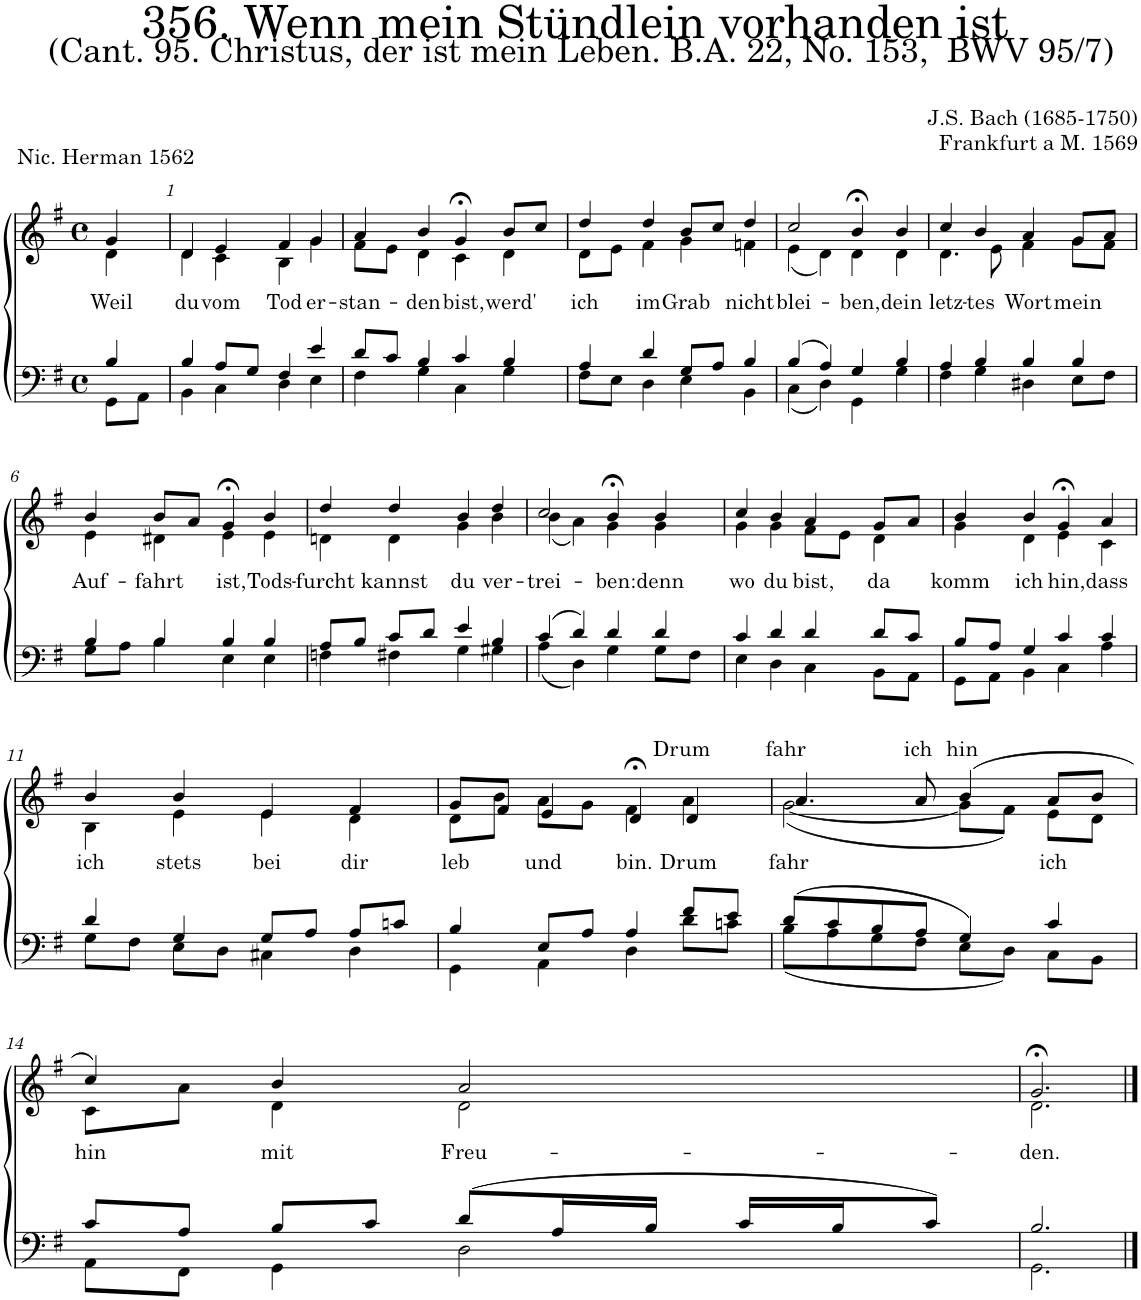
**kern	**kern	**text
*part2	*part1	*part1
*staff2	*staff1	*staff1
*I"Tenor/Bass	*I"Soprano/Alto	*
*clefF4	*clefG2	*
*k[f#]	*k[f#]	*
*M4/4	*M4/4	*
*met(c)	*met(c)	*
=	=	=
*^	*	*
!	!	!	!LO:LY:b
*	*	*^	*
4B/	8GG\L	4g/	4d\	Weil
.	8AA\J	.	.	.
=1	=1	=1	=1	=1
!	!	!	!	!LO:LY:b
4B/	4BB\	4d;</	4d\	du
!	!	!	!	!LO:LY:b
8A/L	4C\	4e/	4c\	vom
8G/J	.	.	.	.
!	!	!	!	!LO:LY:b
4F#/	4D\	4f#/	4B\	Tod
!	!	!	!	!LO:LY:b
4e/	4E\	4g/	4g\	er-
=2	=2	=2	=2	=2
!	!	!	!	!LO:LY:b
8d/L	4F#\	4a;</	8f#\L	-stan-
8c/J	.	.	8e\J	.
!	!	!	!	!LO:LY:b
4B/	4G\	4b/	4d\	-den
!	!	!	!	!LO:LY:b
4c/	4C\	4g;<,/	4c\	bist,
!	!	!	!	!LO:LY:b
4B/	4G\	8b/L	4d\	werd'
.	.	8cc/J	.	.
=3	=3	=3	=3	=3
!	!	!	!	!LO:LY:b
4A/	8F#\L	4dd/	8d\L	ich
.	8E\J	.	8e\J	.
!	!	!	!	!LO:LY:b
4d/	4D\	4dd/	4f#\	im
!	!	!	!	!LO:LY:b
8G/L	4E\	8b/L	4g\	Grab
8A/J	.	8cc/J	.	.
!	!	!	!	!LO:LY:b
4B/	4BB\	4dd/	4fn\	nicht
=4	=4	=4	=4	=4
!	!	!	!	!LO:LY:b
(4B/	(4C\	2cc/	(4e\	blei-
4A/)	4D\)	.	4d\)	.
!	!	!	!	!LO:LY:b
4G/	4GG\	4b;<,/	4d\	-ben,
!	!	!	!	!LO:LY:b
4B/	4G\	4b/	4d\	dein
=5	=5	=5	=5	=5
!	!	!	!	!LO:LY:b
4A/	4F#\	4cc;</	4.d\	letz-
!	!	!	!	!LO:LY:b
4B/	4G\	4b/	.	-tes
.	.	.	8e\	.
!	!	!	!	!LO:LY:b
4B/	4D#X\	4a/	4f#\	Wort
!	!	!	!	!LO:LY:b
4B/	8E\L	8g/L	8g\L	mein
.	8F#\J	8a/J	8f#\J	.
!!LO:LB:g=z	!!
=6	=6	=6	=6	=6
!	!	!	!	!LO:LY:b
4B/	8G\L	4b/	4e\	Auf-
.	8A\J	.	.	.
!	!	!	!	!LO:LY:b
4B/	4B\	8b/L	4d#X\	-fahrt
.	.	8a/J	.	.
!	!	!	!	!LO:LY:b
4B/	4E\	4g;<,/	4e\	ist,
!	!	!	!	!LO:LY:b
4B/	4E\	4b/	4e\	Tods-
=7	=7	=7	=7	=7
!	!	!	!	!LO:LY:b
8A/L	4Fn\	4dd/	4dn\	-furcht
8B/J	.	.	.	.
!	!	!	!	!LO:LY:b
8c/L	4F#X\	4dd/	4d\	kannst
8d/J	.	.	.	.
!	!	!	!	!LO:LY:b
4e/	4G\	4b/	4g\	du
!	!	!	!	!LO:LY:b
4B/	4G#X\	4dd/	4b\	ver-
=8	=8	=8	=8	=8
!	!	!	!	!LO:LY:b
(4c/	(4A\	2cc;</	(4b\	-trei-
4d/)	4D\)	.	4a\)	.
!	!	!	!	!LO:LY:b
4d/	4G\	4b;<,/	4g\	-ben:
!	!	!	!	!LO:LY:b
4d/	8G\L	4b/	4g\	denn
.	8F#\J	.	.	.
=9	=9	=9	=9	=9
!	!	!	!	!LO:LY:b
4c/	4E\	4cc;</	4g\	wo
!	!	!	!	!LO:LY:b
4d/	4D\	4b/	4g\	du
!	!	!	!	!LO:LY:b
4d/	4C\	4a/	8f#\L	bist,
.	.	.	8e\J	.
!	!	!	!	!LO:LY:b
8d/L	8BB\L	8g/L	4d\	da
8c/J	8AA\J	8a/J	.	.
=10	=10	=10	=10	=10
!	!	!	!	!LO:LY:b
8B/L	8GG\L	4b/	4g\	komm
8A/J	8AA\J	.	.	.
!	!	!	!	!LO:LY:b
4G/	4BB\	4b/	4d\	ich
!	!	!	!	!LO:LY:b
4c/	4C\	4g;<,/	4e\	hin,
!	!	!	!	!LO:LY:b
4c/	4A\	4a/	4c\	dass
!!LO:LB:g=z	!!
=11	=11	=11	=11	=11
!	!	!	!	!LO:LY:b
4d/	8G\L	4b/	4B\	ich
.	8F#\J	.	.	.
!	!	!	!	!LO:LY:b
4G/	8E\L	4b/	4e\	stets
.	8D\J	.	.	.
!	!	!	!	!LO:LY:b
8G/L	4C#X\	4e/	4e\	bei
8A/J	.	.	.	.
!	!	!	!	!LO:LY:b
8A/L	4D\	4f#/	4d\	dir
8cn/J	.	.	.	.
=12	=12	=12	=12	=12
!	!	!	!	!LO:LY:b
4B/	4GG\	8g/L	8d\L	leb
.	.	8f#/J	8b\J	.
!	!	!	!	!LO:LY:b
8E/L	4AA\	4e/	8a\L	und
8A/J	.	.	8g\J	.
!	!	!	!	!LO:LY:b
4A/	4D\	4d;<,/	4f#\	bin.
!	!	!	!	!LO:LY:a
!	!	!	!	!LO:LY:b
8f#/L	8d\L	4d/	4a\	Drum
8e/J	8cn\J	.	.	.
=13	=13	=13	=13	=13
!	!	!	!	!LO:LY:a
!	!	!	!	!LO:LY:b
(8d/L	(8B\L	4.a/	([2g\	fahr
8c/	8A\	.	.	.
8B/	8G\	.	.	.
!	!	!	!	!LO:LY:a
8A/J	8F#\J	8a/	.	ich
!	!	!	!	!LO:LY:a
4G/)	8E\L	(4b/	8g\L]	hin
.	8D\J)	.	8f#\J)	.
!	!	!	!	!LO:LY:b
4c/	8C\L	8a/L	8e\L	ich
.	8BB\J	8b/J	8d\J	.
!!LO:LB:g=z	!!
=14	=14	=14	=14	=14
!	!	!	!	!LO:LY:b
8c/L	8AA\L	4cc/)	8c\L	hin
8A/J	8FF#\J	.	8a\J	.
!	!	!	!	!LO:LY:b
8B/L	4GG\	4b/	4d\	mit
8c/J	.	.	.	.
!	!	!	!	!LO:LY:b
(8d/L	2D\	2a/	2d\	Freu-
16A/L	.	.	.	.
16B/JJ	.	.	.	.
16c/LL	.	.	.	.
16B/J	.	.	.	.
8c/J)	.	.	.	.
=15	=15	=15	=15	=15
!	!	!	!	!LO:LY:b
2.B/	2.GG\	2.g;</	2.d\	-den.
*v	*v	*	*	*
*	*v	*v	*
==	==	==
*-	*-	*-
